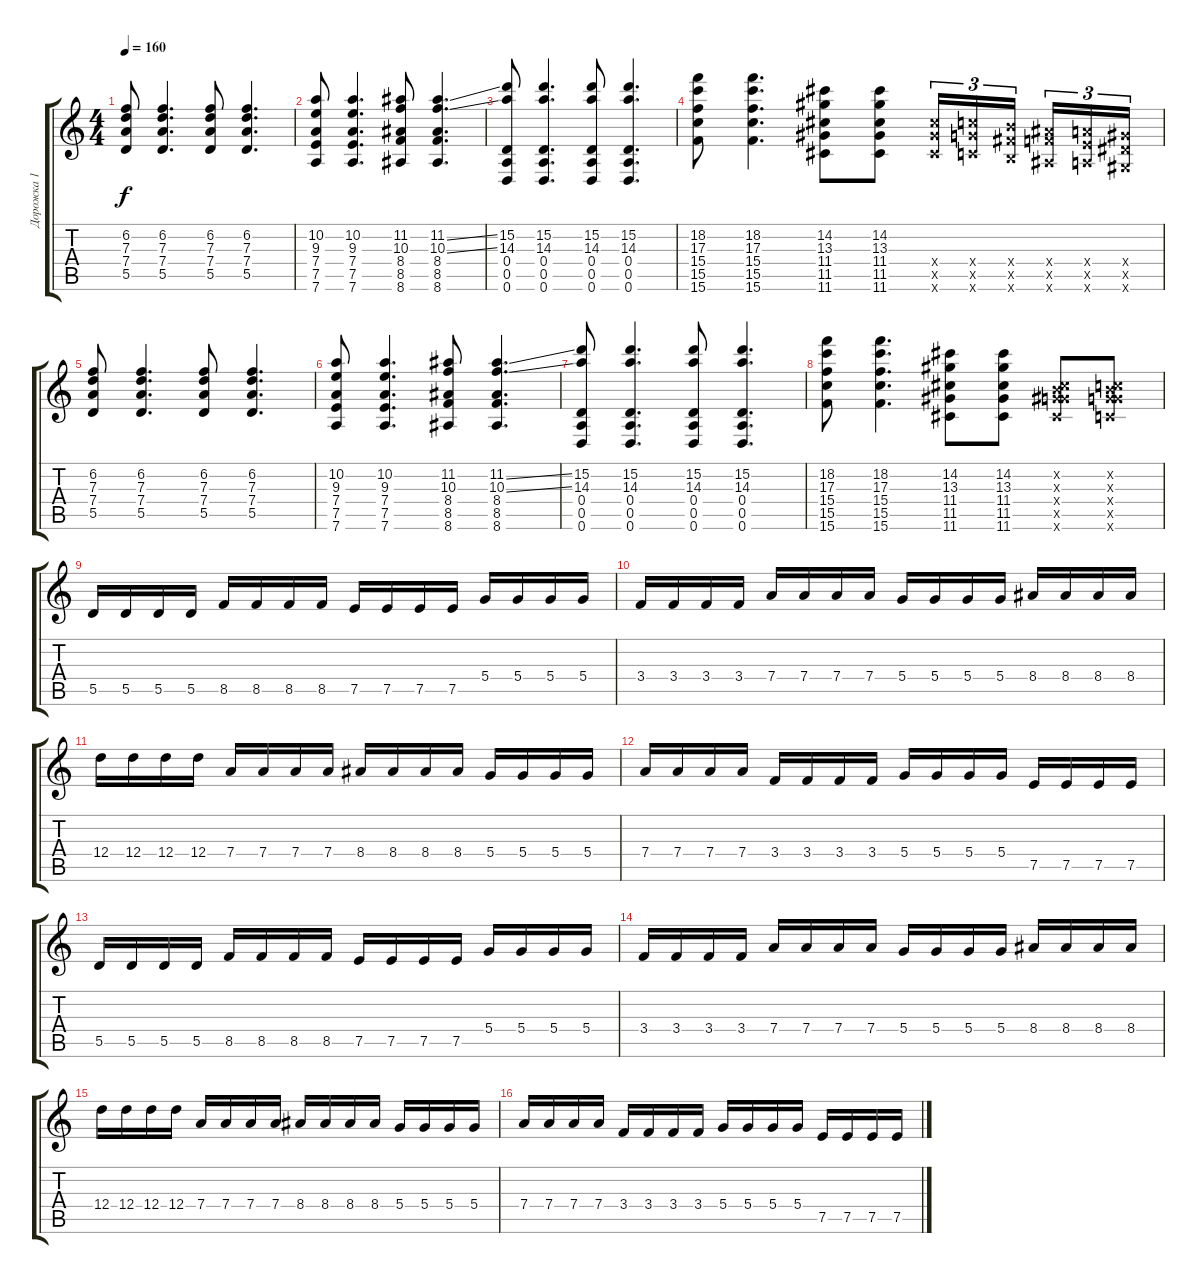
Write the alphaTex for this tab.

\track ("Дорожка 1" "Дорожка 1") {instrument overdrivenguitar}
\staff {score tabs}
\tuning (E4 B3 G3 D3 A2 D2) {hide}
\ts (4 4)
\tempo 160
\clef g2
\ks c
(6.2 7.3 7.4 5.5).8{dy f} (6.2 7.3 7.4 5.5).4{d} (6.2 7.3 7.4 5.5).8 (6.2 7.3 7.4 5.5).4{d} |
(10.2 9.3 7.4 7.5 7.6).8 (10.2 9.3 7.4 7.5 7.6).4{d} (11.2 10.3 8.4 8.5 8.6).8 (11.2{ss} 10.3{ss} 8.4 8.5 8.6).4{d} |
(15.2 14.3 0.4 0.5 0.6).8 (15.2 14.3 0.4 0.5 0.6).4{d} (15.2 14.3 0.4 0.5 0.6).8 (15.2 14.3 0.4 0.5 0.6).4{d} |
(18.2 17.3 15.4 15.5 15.6).8 (18.2 17.3 15.4 15.5 15.6).4{d} (14.2 13.3 11.4 11.5 11.6).8 (14.2 13.3 11.4 11.5 11.6).8 (11.4{x} 11.5{x} 11.6{x}).16{tu (3 2)} (10.4{x} 10.5{x} 10.6{x}).16{tu (3 2)} (9.4{x} 9.5{x} 9.6{x}).16{tu (3 2) beam splitsecondary} (8.4{x} 8.5{x} 8.6{x}).16{tu (3 2)} (7.4{x} 7.5{x} 7.6{x}).16{tu (3 2)} (6.4{x} 6.5{x} 6.6{x}).16{tu (3 2)} |
(6.2 7.3 7.4 5.5).8 (6.2 7.3 7.4 5.5).4{d} (6.2 7.3 7.4 5.5).8 (6.2 7.3 7.4 5.5).4{d} |
(10.2 9.3 7.4 7.5 7.6).8 (10.2 9.3 7.4 7.5 7.6).4{d} (11.2 10.3 8.4 8.5 8.6).8 (11.2{ss} 10.3{ss} 8.4 8.5 8.6).4{d} |
(15.2 14.3 0.4 0.5 0.6).8 (15.2 14.3 0.4 0.5 0.6).4{d} (15.2 14.3 0.4 0.5 0.6).8 (15.2 14.3 0.4 0.5 0.6).4{d} |
(18.2 17.3 15.4 15.5 15.6).8 (18.2 17.3 15.4 15.5 15.6).4{d} (14.2 13.3 11.4 11.5 11.6).8 (14.2 13.3 11.4 11.5 11.6).8 (0.2{x} 0.3{x} 11.4{x} 11.5{x} 11.6{x}).8 (0.2{x} 0.3{x} 10.4{x} 10.5{x} 10.6{x}).8 |
5.5.16 5.5.16 5.5.16 5.5.16 8.5.16 8.5.16 8.5.16 8.5.16 7.5.16 7.5.16 7.5.16 7.5.16 5.4.16 5.4.16 5.4.16 5.4.16 |
3.4.16 3.4.16 3.4.16 3.4.16 7.4.16 7.4.16 7.4.16 7.4.16 5.4.16 5.4.16 5.4.16 5.4.16 8.4.16 8.4.16 8.4.16 8.4.16 |
12.4.16 12.4.16 12.4.16 12.4.16 7.4.16 7.4.16 7.4.16 7.4.16 8.4.16 8.4.16 8.4.16 8.4.16 5.4.16 5.4.16 5.4.16 5.4.16 |
7.4.16 7.4.16 7.4.16 7.4.16 3.4.16 3.4.16 3.4.16 3.4.16 5.4.16 5.4.16 5.4.16 5.4.16 7.5.16 7.5.16 7.5.16 7.5.16 |
5.5.16 5.5.16 5.5.16 5.5.16 8.5.16 8.5.16 8.5.16 8.5.16 7.5.16 7.5.16 7.5.16 7.5.16 5.4.16 5.4.16 5.4.16 5.4.16 |
3.4.16 3.4.16 3.4.16 3.4.16 7.4.16 7.4.16 7.4.16 7.4.16 5.4.16 5.4.16 5.4.16 5.4.16 8.4.16 8.4.16 8.4.16 8.4.16 |
12.4.16 12.4.16 12.4.16 12.4.16 7.4.16 7.4.16 7.4.16 7.4.16 8.4.16 8.4.16 8.4.16 8.4.16 5.4.16 5.4.16 5.4.16 5.4.16 |
7.4.16 7.4.16 7.4.16 7.4.16 3.4.16 3.4.16 3.4.16 3.4.16 5.4.16 5.4.16 5.4.16 5.4.16 7.5.16 7.5.16 7.5.16 7.5.16
